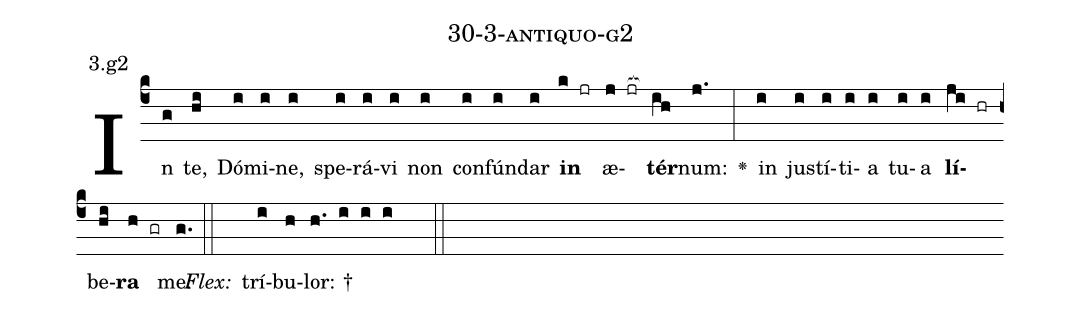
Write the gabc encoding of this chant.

name: 30-3-antiquo-g2;
annotation: 3.g2;
%%
(c4)In(g) te,(hi) Dó(i)mi(i)ne,(i) spe(i)rá(i)vi(i) non(i) con(i)fún(i)dar(i) <b>in</b>(k jr) æ(j jr[ocb:1{])<b>tér</b>(ih[ocb:0}])num:(j.) <v>\greheightstar</v>(:) in(i) jus(i)tí(i)ti(i)a(i) tu(i)a(i) <b>lí</b>(ji hr)be(hi)<b>ra</b>(h gr) me.(g.) (::)
<i>Flex:</i>()  trí(i)bu(h)lor: †(h. i i i  ::)

%E(i) u(i) o(ji) u(hi) a(h) e.(g.) (::)
